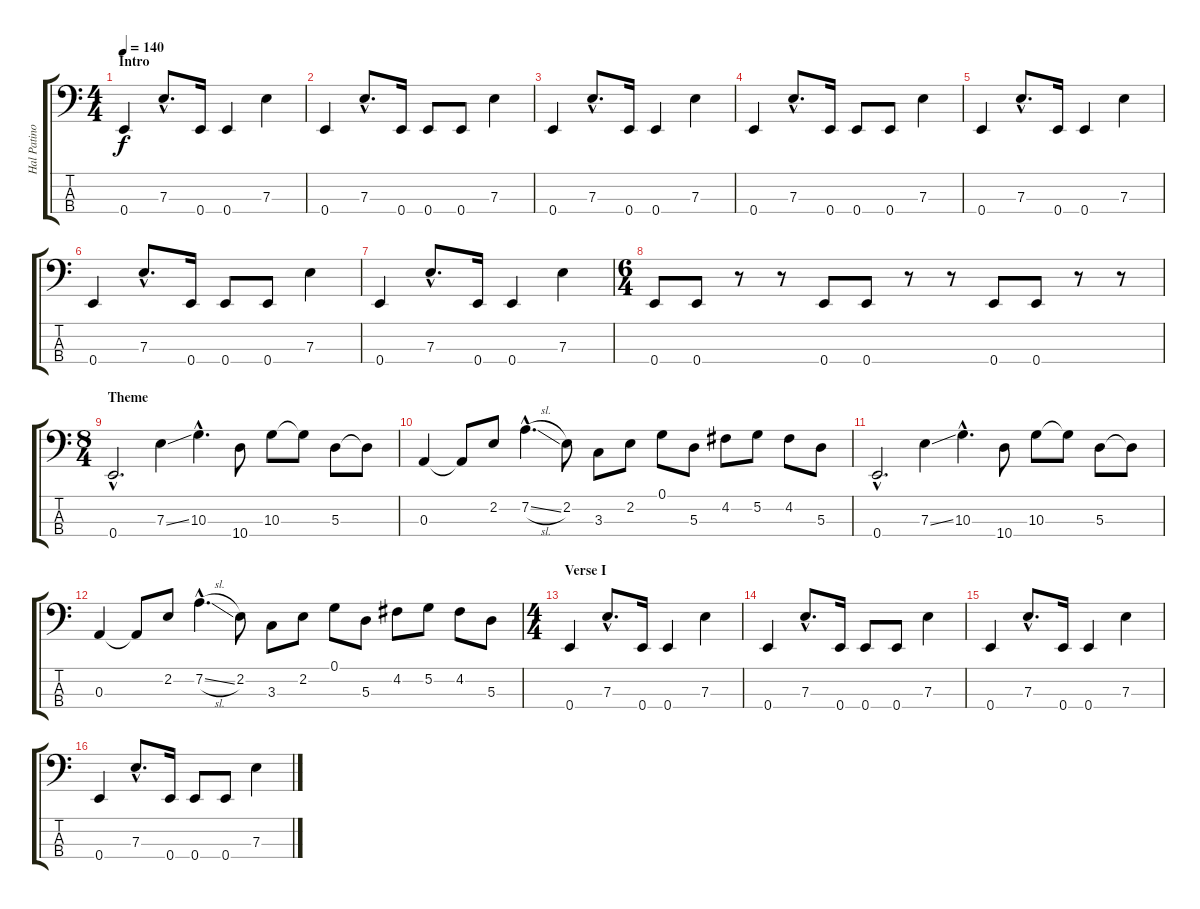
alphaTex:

\track ("Hal Patino" "Hal Patino") {instrument electricbasspick}
\staff {score tabs}
\tuning (G2 D2 A1 E1) {hide}
\ts (4 4)
\section ("" "Intro")
\tempo 140
\clef f4
\ks c
0.4.4{dy f instrument electricbasspick} 7.3{hac}.8{d} 0.4.16 0.4.4 7.3.4 |
0.4.4 7.3{hac}.8{d} 0.4.16 0.4.8 0.4.8 7.3.4 |
0.4.4 7.3{hac}.8{d} 0.4.16 0.4.4 7.3.4 |
0.4.4 7.3{hac}.8{d} 0.4.16 0.4.8 0.4.8 7.3.4 |
0.4.4 7.3{hac}.8{d} 0.4.16 0.4.4 7.3.4 |
0.4.4 7.3{hac}.8{d} 0.4.16 0.4.8 0.4.8 7.3.4 |
0.4.4 7.3{hac}.8{d} 0.4.16 0.4.4 7.3.4 |
\ts (6 4)
0.4.8 0.4.8 r.8 r.8 0.4.8 0.4.8 r.8 r.8 0.4.8 0.4.8 r.8 r.8 |
\ts (8 4)
\section ("" "Theme")
0.4{hac}.2{d} 7.3{ss}.4 10.3{hac}.4{d} 10.4.8 10.3.8 10.3{t}.8 5.3.8 5.3{t}.8 |
0.3.4 0.3{t}.8 2.2.8 7.2{sl hac}.4{d} 2.2.8 3.3.8 2.2.8 0.1.8 5.3.8 4.2.8 5.2.8 4.2.8 5.3.8 |
0.4{hac}.2{d} 7.3{ss}.4 10.3{hac}.4{d} 10.4.8 10.3.8 10.3{t}.8 5.3.8 5.3{t}.8 |
0.3.4 0.3{t}.8 2.2.8 7.2{sl hac}.4{d} 2.2.8 3.3.8 2.2.8 0.1.8 5.3.8 4.2.8 5.2.8 4.2.8 5.3.8 |
\ts (4 4)
\section ("" "Verse I")
0.4.4 7.3{hac}.8{d} 0.4.16 0.4.4 7.3.4 |
0.4.4 7.3{hac}.8{d} 0.4.16 0.4.8 0.4.8 7.3.4 |
0.4.4 7.3{hac}.8{d} 0.4.16 0.4.4 7.3.4 |
0.4.4 7.3{hac}.8{d} 0.4.16 0.4.8 0.4.8 7.3.4
